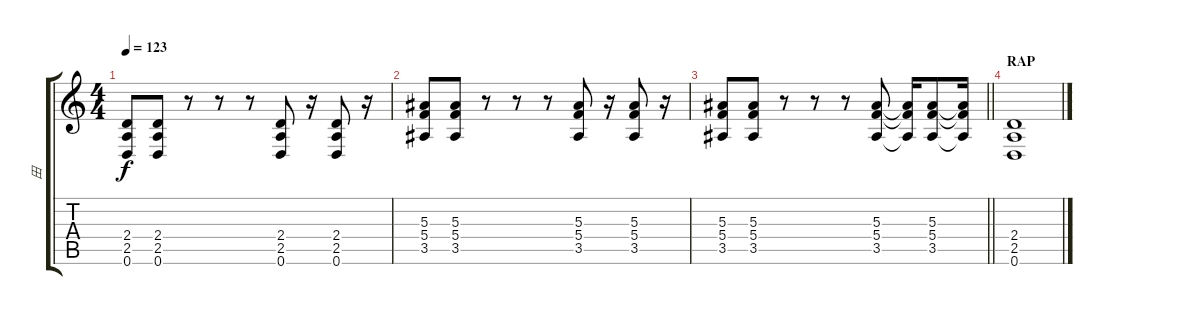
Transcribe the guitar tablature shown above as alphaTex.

\track ("田" "田") {instrument distortionguitar}
\staff {score tabs}
\tuning (D4 A3 F3 C3 G2 D2) {hide}
\ts (4 4)
\tempo 123
\clef g2
\ks c
(2.4 2.5 0.6).8{dy f} (2.4 2.5 0.6).8 r.8 r.8 r.8 (2.4 2.5 0.6).8 r.16 (2.4 2.5 0.6).8 r.16 |
(5.3 5.4 3.5).8 (5.3 5.4 3.5).8 r.8 r.8 r.8 (5.3 5.4 3.5).8 r.16 (5.3 5.4 3.5).8 r.16 |
\barLineRight lightlight
(5.3 5.4 3.5).8 (5.3 5.4 3.5).8 r.8 r.8 r.8 (5.3 5.4 3.5).8 (5.3{t} 5.4{t} 3.5{t}).16 (5.3 5.4 3.5).8 (5.3{t} 5.4{t} 3.5{t}).16 |
\section ("" "RAP")
(2.4 2.5 0.6).1
